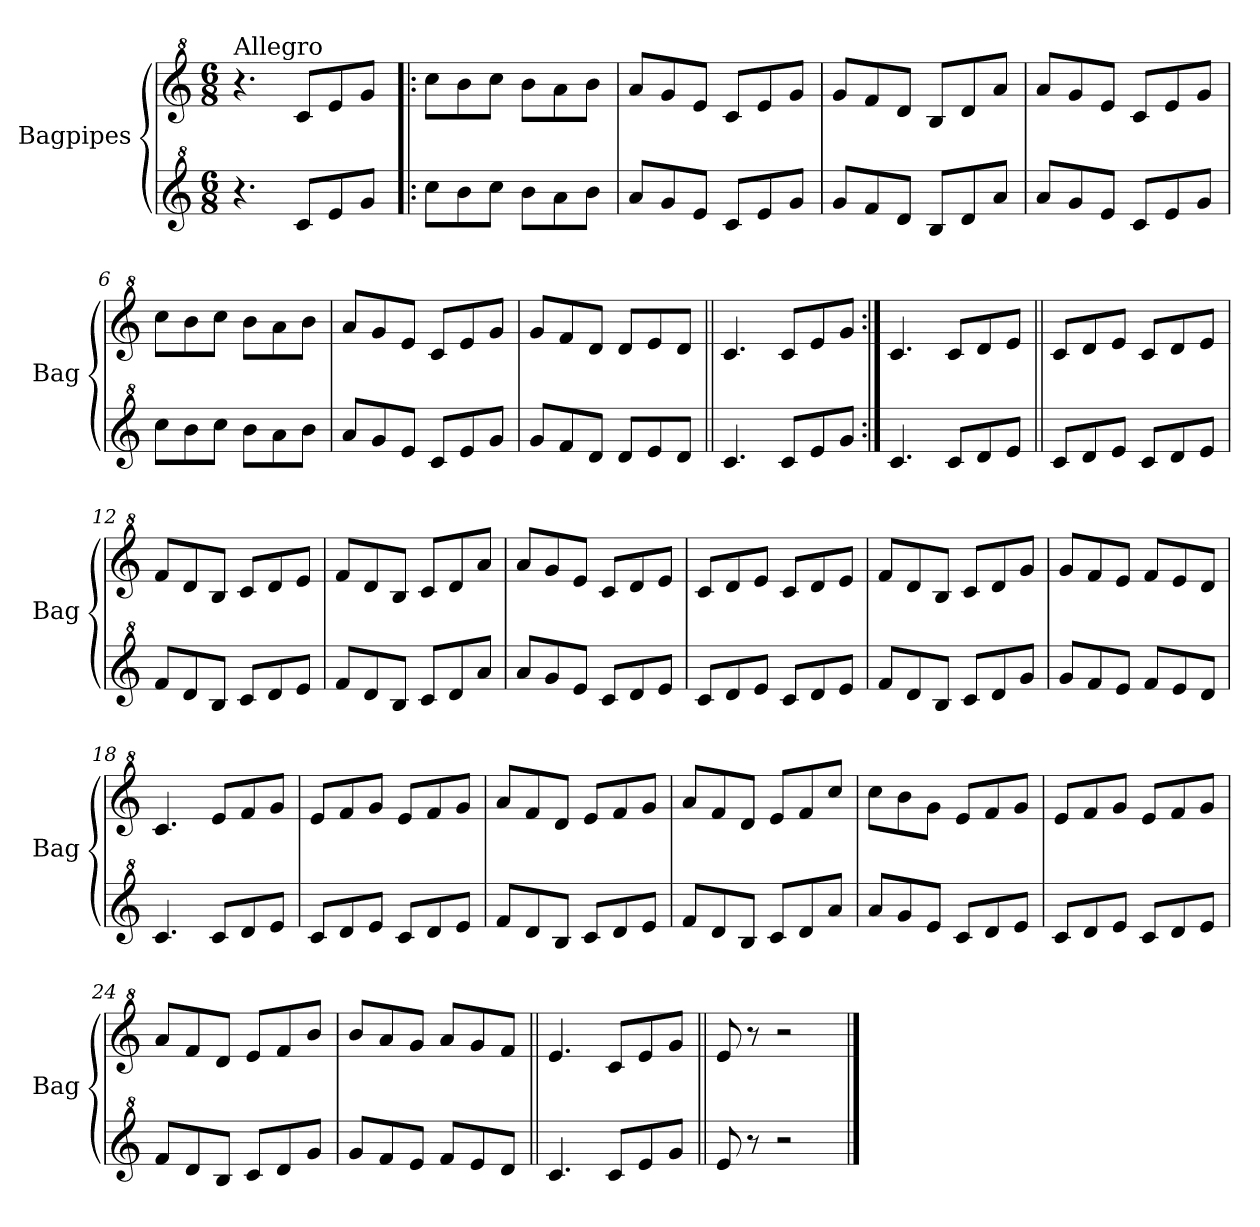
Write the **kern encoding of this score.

**kern	**kern
*part2	*part1
*staff2	*staff1
*I"Bagpipes	*I"Bagpipes
*I'Bag	*I'Bag
*clefG^2	*clefG^2
*k[]	*k[]
*C:	*C:
*M6/8	*M6/8
=1	=1
!	!LO:TX:a:t=Allegro
4.r	4.r
8cc/L	8cc/L
8ee/	8ee/
8gg/J	8gg/J
=2!|:	=2!|:
8ccc\L	8ccc\L
8bb\	8bb\
8ccc\J	8ccc\J
8bb\L	8bb\L
8aa\	8aa\
8bb\J	8bb\J
=3	=3
8aa/L	8aa/L
8gg/	8gg/
8ee/J	8ee/J
8cc/L	8cc/L
8ee/	8ee/
8gg/J	8gg/J
=4	=4
8gg/L	8gg/L
8ff/	8ff/
8dd/J	8dd/J
8b/L	8b/L
8dd/	8dd/
8aa/J	8aa/J
=5	=5
8aa/L	8aa/L
8gg/	8gg/
8ee/J	8ee/J
8cc/L	8cc/L
8ee/	8ee/
8gg/J	8gg/J
=6	=6
8ccc\L	8ccc\L
8bb\	8bb\
8ccc\J	8ccc\J
8bb\L	8bb\L
8aa\	8aa\
8bb\J	8bb\J
=7	=7
8aa/L	8aa/L
8gg/	8gg/
8ee/J	8ee/J
8cc/L	8cc/L
8ee/	8ee/
8gg/J	8gg/J
!!LO:LB:g=z
=8	=8
8gg/L	8gg/L
8ff/	8ff/
8dd/J	8dd/J
8dd/L	8dd/L
8ee/	8ee/
8dd/J	8dd/J
=9||	=9||
4.cc/	4.cc/
8cc/L	8cc/L
8ee/	8ee/
8gg/J	8gg/J
=10:|!	=10:|!
4.cc/	4.cc/
8cc/L	8cc/L
8dd/	8dd/
8ee/J	8ee/J
=11||	=11||
8cc/L	8cc/L
8dd/	8dd/
8ee/J	8ee/J
8cc/L	8cc/L
8dd/	8dd/
8ee/J	8ee/J
=12	=12
8ff/L	8ff/L
8dd/	8dd/
8b/J	8b/J
8cc/L	8cc/L
8dd/	8dd/
8ee/J	8ee/J
=13	=13
8ff/L	8ff/L
8dd/	8dd/
8b/J	8b/J
8cc/L	8cc/L
8dd/	8dd/
8aa/J	8aa/J
=14	=14
8aa/L	8aa/L
8gg/	8gg/
8ee/J	8ee/J
8cc/L	8cc/L
8dd/	8dd/
8ee/J	8ee/J
=15	=15
8cc/L	8cc/L
8dd/	8dd/
8ee/J	8ee/J
8cc/L	8cc/L
8dd/	8dd/
8ee/J	8ee/J
!!LO:LB:g=z
=16	=16
8ff/L	8ff/L
8dd/	8dd/
8b/J	8b/J
8cc/L	8cc/L
8dd/	8dd/
8gg/J	8gg/J
=17	=17
8gg/L	8gg/L
8ff/	8ff/
8ee/J	8ee/J
8ff/L	8ff/L
8ee/	8ee/
8dd/J	8dd/J
=18	=18
4.cc/	4.cc/
8cc/L	8ee/L
8dd/	8ff/
8ee/J	8gg/J
=19	=19
8cc/L	8ee/L
8dd/	8ff/
8ee/J	8gg/J
8cc/L	8ee/L
8dd/	8ff/
8ee/J	8gg/J
=20	=20
8ff/L	8aa/L
8dd/	8ff/
8b/J	8dd/J
8cc/L	8ee/L
8dd/	8ff/
8ee/J	8gg/J
=21	=21
8ff/L	8aa/L
8dd/	8ff/
8b/J	8dd/J
8cc/L	8ee/L
8dd/	8ff/
8aa/J	8ccc/J
=22	=22
8aa/L	8ccc\L
8gg/	8bb\
8ee/J	8gg\J
8cc/L	8ee/L
8dd/	8ff/
8ee/J	8gg/J
!!LO:LB:g=z
=23	=23
8cc/L	8ee/L
8dd/	8ff/
8ee/J	8gg/J
8cc/L	8ee/L
8dd/	8ff/
8ee/J	8gg/J
=24	=24
8ff/L	8aa/L
8dd/	8ff/
8b/J	8dd/J
8cc/L	8ee/L
8dd/	8ff/
8gg/J	8bb/J
=25	=25
8gg/L	8bb/L
8ff/	8aa/
8ee/J	8gg/J
8ff/L	8aa/L
8ee/	8gg/
8dd/J	8ff/J
=26||	=26||
4.cc/	4.ee/
8cc/L	8cc/L
8ee/	8ee/
8gg/J	8gg/J
=27||	=27||
8ee/	8ee/
8r	8r
2r	2r
==	==
*-	*-
